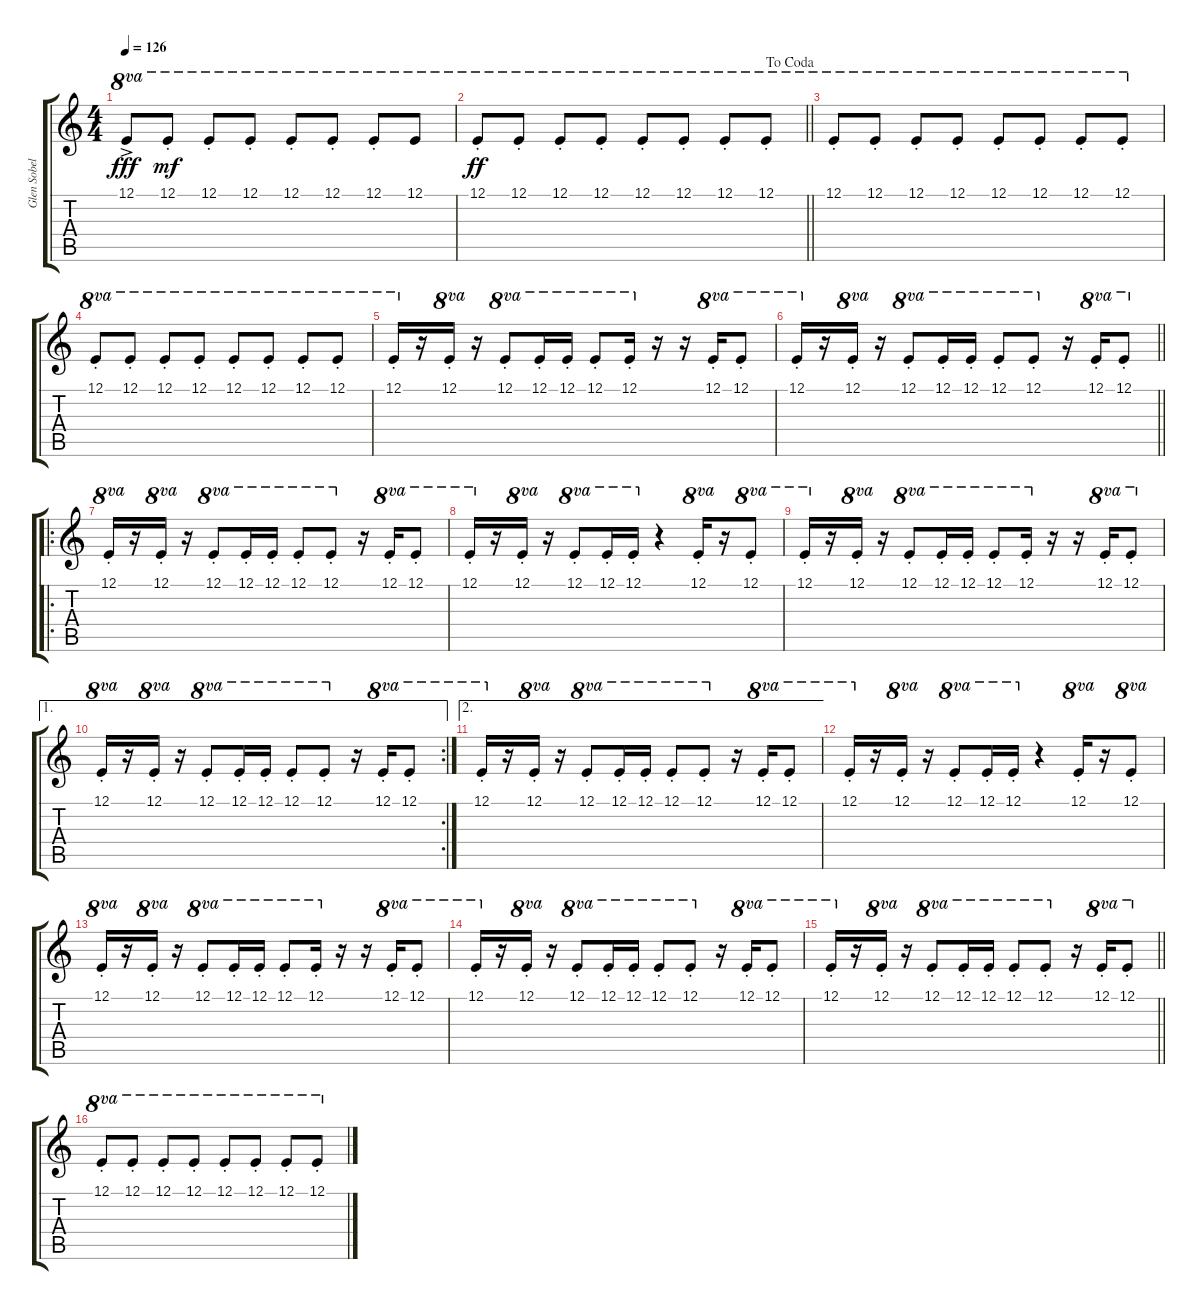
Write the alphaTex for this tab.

\track ("Glen Sobel Cymbal" "Glen Sobel") {instrument reversecymbal}
\staff {score tabs}
\tuning (E4 B3 G3 D3 A2 E2) {hide}
\ts (4 4)
\tempo 126
\clef g2
\ks c
12.1{ac}.8{ot 8va dy fff} 12.1{st}.8{ot 8va dy mf} 12.1{st}.8{ot 8va} 12.1{st}.8{ot 8va} 12.1{st}.8{ot 8va} 12.1{st}.8{ot 8va} 12.1{st}.8{ot 8va} 12.1.8{ot 8va} |
\jump dacoda
\barLineRight lightlight
12.1{st}.8{ot 8va dy ff} 12.1{st}.8{ot 8va} 12.1{st}.8{ot 8va} 12.1{st}.8{ot 8va} 12.1{st}.8{ot 8va} 12.1{st}.8{ot 8va} 12.1{st}.8{ot 8va} 12.1{st}.8{ot 8va} |
12.1{st}.8{ot 8va} 12.1{st}.8{ot 8va} 12.1{st}.8{ot 8va} 12.1{st}.8{ot 8va} 12.1{st}.8{ot 8va} 12.1{st}.8{ot 8va} 12.1{st}.8{ot 8va} 12.1{st}.8{ot 8va} |
12.1{st}.8{ot 8va} 12.1{st}.8{ot 8va} 12.1{st}.8{ot 8va} 12.1{st}.8{ot 8va} 12.1{st}.8{ot 8va} 12.1{st}.8{ot 8va} 12.1{st}.8{ot 8va} 12.1{st}.8{ot 8va} |
12.1{st}.16{ot 8va} r.16 12.1{st}.16{ot 8va} r.16 12.1{st}.8{ot 8va} 12.1{st}.16{ot 8va} 12.1{st}.16{ot 8va} 12.1{st}.8{ot 8va} 12.1{st}.16{ot 8va} r.16 r.16 12.1{st}.16{ot 8va} 12.1{st}.8{ot 8va} |
\barLineRight lightlight
12.1{st}.16{ot 8va} r.16 12.1{st}.16{ot 8va} r.16 12.1{st}.8{ot 8va} 12.1{st}.16{ot 8va} 12.1{st}.16{ot 8va} 12.1{st}.8{ot 8va} 12.1{st}.8{ot 8va} r.16 12.1{st}.16{ot 8va} 12.1{st}.8{ot 8va} |
\ro
12.1{st}.16{ot 8va} r.16 12.1{st}.16{ot 8va} r.16 12.1{st}.8{ot 8va} 12.1{st}.16{ot 8va} 12.1{st}.16{ot 8va} 12.1{st}.8{ot 8va} 12.1{st}.8{ot 8va} r.16 12.1{st}.16{ot 8va} 12.1{st}.8{ot 8va} |
12.1{st}.16{ot 8va} r.16 12.1{st}.16{ot 8va} r.16 12.1{st}.8{ot 8va} 12.1{st}.16{ot 8va} 12.1{st}.16{ot 8va} r.4 12.1{st}.16{ot 8va} r.16 12.1{st}.8{ot 8va} |
12.1{st}.16{ot 8va} r.16 12.1{st}.16{ot 8va} r.16 12.1{st}.8{ot 8va} 12.1{st}.16{ot 8va} 12.1{st}.16{ot 8va} 12.1{st}.8{ot 8va} 12.1{st}.16{ot 8va} r.16 r.16 12.1{st}.16{ot 8va} 12.1{st}.8{ot 8va} |
\ae 1
\rc 2
12.1{st}.16{ot 8va} r.16 12.1{st}.16{ot 8va} r.16 12.1{st}.8{ot 8va} 12.1{st}.16{ot 8va} 12.1{st}.16{ot 8va} 12.1{st}.8{ot 8va} 12.1{st}.8{ot 8va} r.16 12.1{st}.16{ot 8va} 12.1{st}.8{ot 8va} |
\ae 2
12.1{st}.16{ot 8va} r.16 12.1{st}.16{ot 8va} r.16 12.1{st}.8{ot 8va} 12.1{st}.16{ot 8va} 12.1{st}.16{ot 8va} 12.1{st}.8{ot 8va} 12.1{st}.8{ot 8va} r.16 12.1{st}.16{ot 8va} 12.1{st}.8{ot 8va} |
12.1{st}.16{ot 8va} r.16 12.1{st}.16{ot 8va} r.16 12.1{st}.8{ot 8va} 12.1{st}.16{ot 8va} 12.1{st}.16{ot 8va} r.4 12.1{st}.16{ot 8va} r.16 12.1{st}.8{ot 8va} |
12.1{st}.16{ot 8va} r.16 12.1{st}.16{ot 8va} r.16 12.1{st}.8{ot 8va} 12.1{st}.16{ot 8va} 12.1{st}.16{ot 8va} 12.1{st}.8{ot 8va} 12.1{st}.16{ot 8va} r.16 r.16 12.1{st}.16{ot 8va} 12.1{st}.8{ot 8va} |
12.1{st}.16{ot 8va} r.16 12.1{st}.16{ot 8va} r.16 12.1{st}.8{ot 8va} 12.1{st}.16{ot 8va} 12.1{st}.16{ot 8va} 12.1{st}.8{ot 8va} 12.1{st}.8{ot 8va} r.16 12.1{st}.16{ot 8va} 12.1{st}.8{ot 8va} |
\barLineRight lightlight
12.1{st}.16{ot 8va} r.16 12.1{st}.16{ot 8va} r.16 12.1{st}.8{ot 8va} 12.1{st}.16{ot 8va} 12.1{st}.16{ot 8va} 12.1{st}.8{ot 8va} 12.1{st}.8{ot 8va} r.16 12.1{st}.16{ot 8va} 12.1{st}.8{ot 8va} |
12.1{st}.8{ot 8va} 12.1{st}.8{ot 8va} 12.1{st}.8{ot 8va} 12.1{st}.8{ot 8va} 12.1{st}.8{ot 8va} 12.1{st}.8{ot 8va} 12.1{st}.8{ot 8va} 12.1{st}.8{ot 8va}
